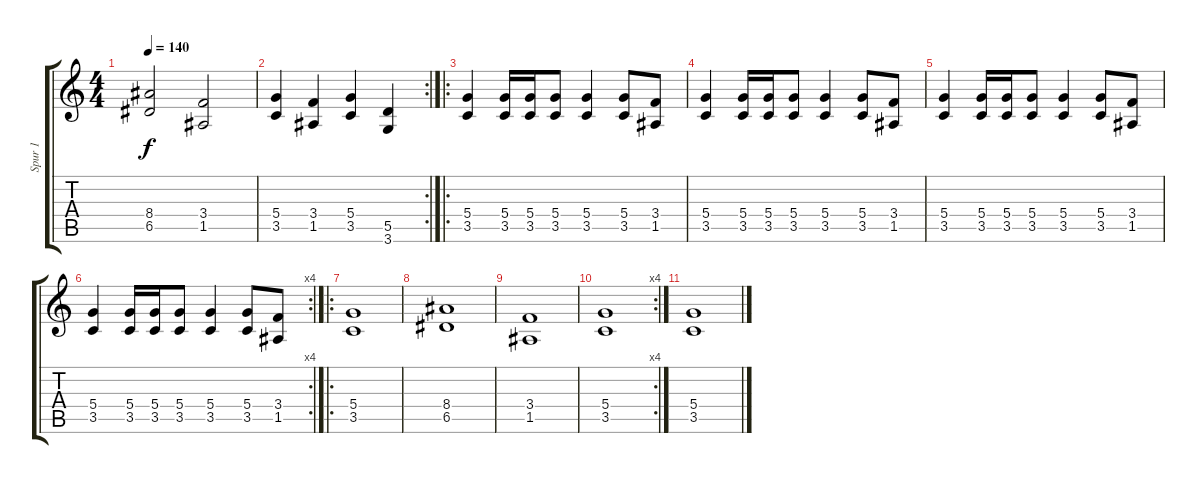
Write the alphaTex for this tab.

\track ("Spur 1" "Spur 1") {instrument distortionguitar}
\staff {score tabs}
\tuning (E4 B3 G3 D3 A2 E2) {hide}
\ts (4 4)
\tempo 140
\clef g2
\ks c
(8.4 6.5).2{dy f} (3.4 1.5).2 |
\rc 2
(5.4 3.5).4 (3.4 1.5).4 (5.4 3.5).4 (5.5 3.6).4 |
\ro
(5.4 3.5).4 (5.4 3.5).16 (5.4 3.5).16 (5.4 3.5).8 (5.4 3.5).4 (5.4 3.5).8 (3.4 1.5).8 |
(5.4 3.5).4 (5.4 3.5).16 (5.4 3.5).16 (5.4 3.5).8 (5.4 3.5).4 (5.4 3.5).8 (3.4 1.5).8 |
(5.4 3.5).4 (5.4 3.5).16 (5.4 3.5).16 (5.4 3.5).8 (5.4 3.5).4 (5.4 3.5).8 (3.4 1.5).8 |
\rc 4
(5.4 3.5).4 (5.4 3.5).16 (5.4 3.5).16 (5.4 3.5).8 (5.4 3.5).4 (5.4 3.5).8 (3.4 1.5).8 |
\ro
(5.4 3.5).1 |
(8.4 6.5).1 |
(3.4 1.5).1 |
\rc 4
(5.4 3.5).1 |
(5.4 3.5).1
